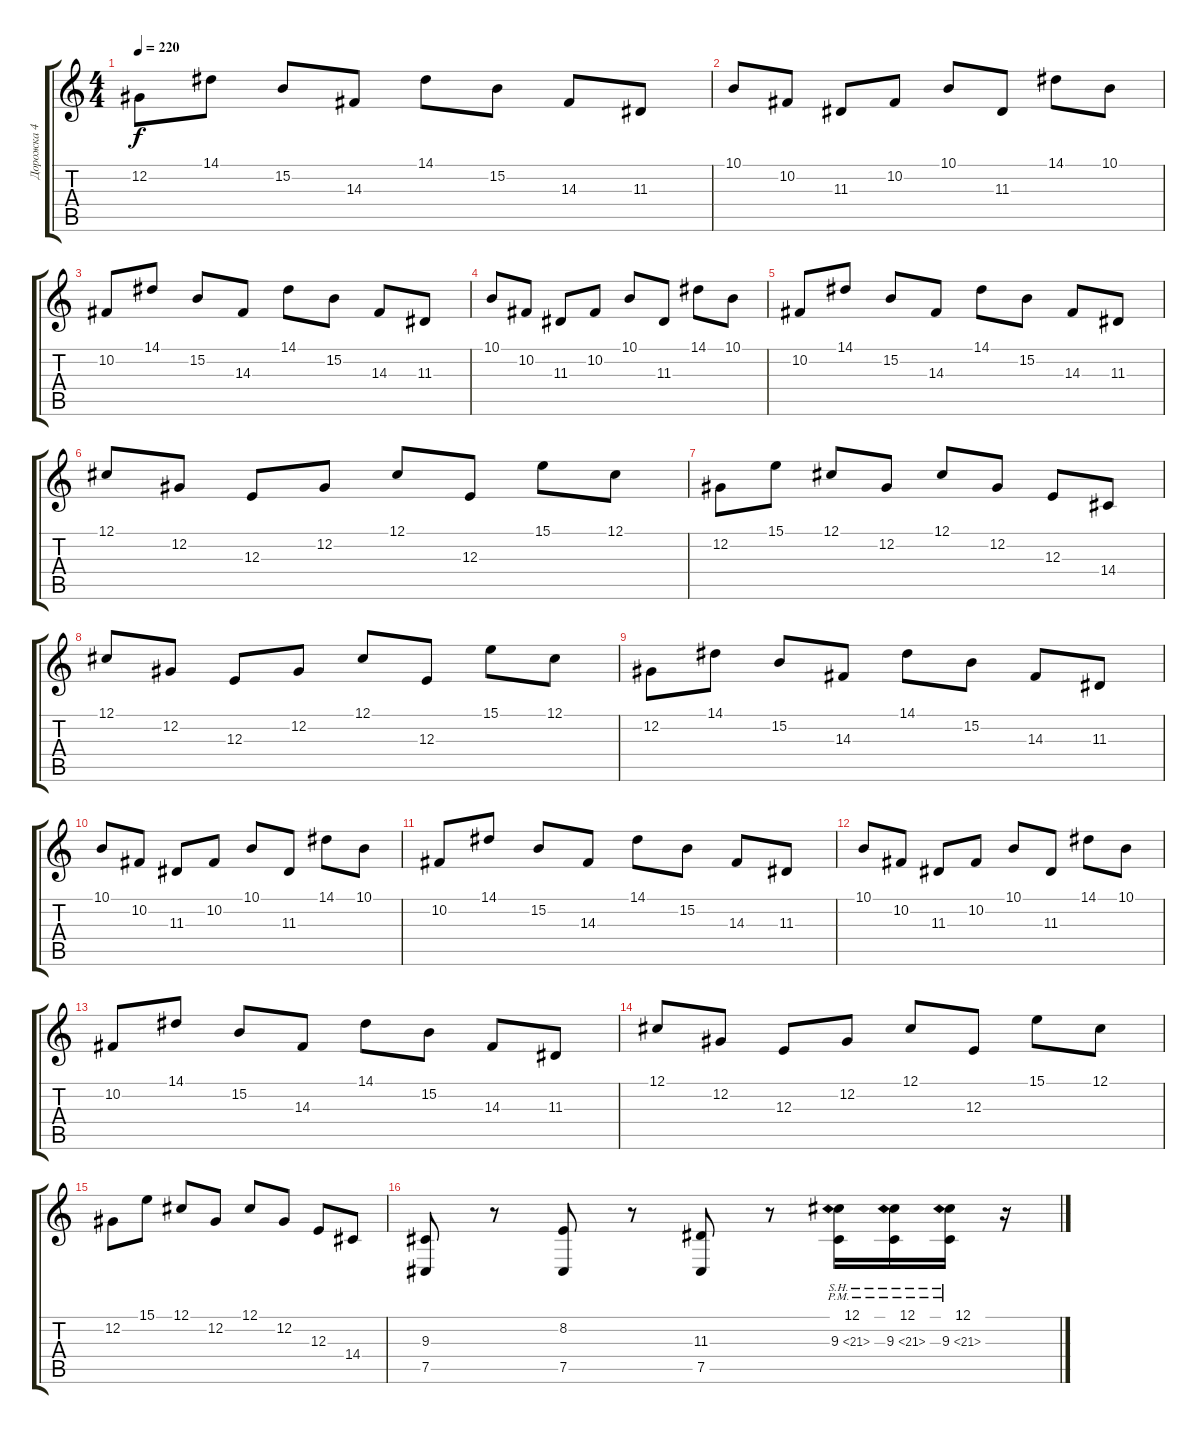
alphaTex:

\track ("Дорожка 4" "Дорожка 4") {instrument tremolostrings}
\staff {score tabs}
\tuning (Db4 Ab3 E3 B2 Gb2 Db2) {hide}
\ts (4 4)
\tempo 220
\clef g2
\ks c
12.2.8{dy f} 14.1.8 15.2.8 14.3.8 14.1.8 15.2.8 14.3.8 11.3.8 |
10.1.8 10.2.8 11.3.8 10.2.8 10.1.8 11.3.8 14.1.8 10.1.8 |
10.2.8 14.1.8 15.2.8 14.3.8 14.1.8 15.2.8 14.3.8 11.3.8 |
10.1.8 10.2.8 11.3.8 10.2.8 10.1.8 11.3.8 14.1.8 10.1.8 |
10.2.8 14.1.8 15.2.8 14.3.8 14.1.8 15.2.8 14.3.8 11.3.8 |
12.1.8 12.2.8 12.3.8 12.2.8 12.1.8 12.3.8 15.1.8 12.1.8 |
12.2.8 15.1.8 12.1.8 12.2.8 12.1.8 12.2.8 12.3.8 14.4.8 |
12.1.8{instrument lead1square} 12.2.8 12.3.8 12.2.8 12.1.8 12.3.8 15.1.8 12.1.8 |
12.2.8 14.1.8 15.2.8 14.3.8 14.1.8 15.2.8 14.3.8 11.3.8 |
10.1.8 10.2.8 11.3.8 10.2.8 10.1.8 11.3.8 14.1.8 10.1.8 |
10.2.8 14.1.8 15.2.8 14.3.8 14.1.8 15.2.8 14.3.8 11.3.8 |
10.1.8 10.2.8 11.3.8 10.2.8 10.1.8 11.3.8 14.1.8 10.1.8 |
10.2.8 14.1.8 15.2.8 14.3.8 14.1.8 15.2.8 14.3.8 11.3.8 |
12.1.8 12.2.8 12.3.8 12.2.8 12.1.8 12.3.8 15.1.8 12.1.8 |
12.2.8 15.1.8 12.1.8 12.2.8 12.1.8 12.2.8 12.3.8 14.4.8 |
(9.3 7.5).8{instrument tremolostrings} r.8 (8.2 7.5).8 r.8 (11.3 7.5).8 r.8 (12.1 9.3{sh 12 pm}).16 (12.1 9.3{sh 12 pm}).16 (12.1 9.3{sh 12 pm}).16 r.16
